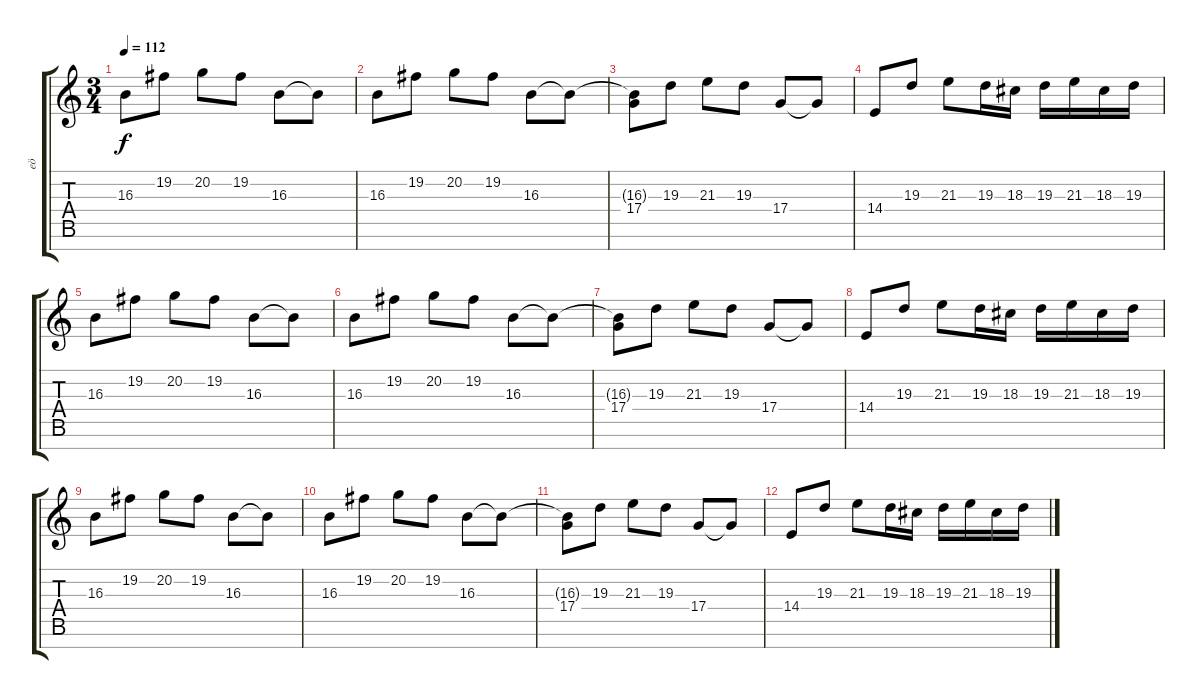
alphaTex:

\track ("eö" "eö") {instrument stringensemble1}
\staff {score tabs}
\tuning (E4 B3 G3 D3 A2 E2 B1) {hide}
\ts (3 4)
\tempo 112
\clef g2
\ks c
16.3.8{dy f} 19.2.8 20.2.8 19.2.8 16.3.8 16.3{t}.8 |
16.3.8 19.2.8 20.2.8 19.2.8 16.3.8 16.3{t}.8 |
(16.3{t} 17.4).8 19.3.8 21.3.8 19.3.8 17.4.8 17.4{t}.8 |
14.4.8 19.3.8 21.3.8 19.3.16 18.3.16 19.3.16 21.3.16 18.3.16 19.3.16 |
16.3.8 19.2.8 20.2.8 19.2.8 16.3.8 16.3{t}.8 |
16.3.8 19.2.8 20.2.8 19.2.8 16.3.8 16.3{t}.8 |
(16.3{t} 17.4).8 19.3.8 21.3.8 19.3.8 17.4.8 17.4{t}.8 |
14.4.8 19.3.8 21.3.8 19.3.16 18.3.16 19.3.16 21.3.16 18.3.16 19.3.16 |
16.3.8 19.2.8 20.2.8 19.2.8 16.3.8 16.3{t}.8 |
16.3.8 19.2.8 20.2.8 19.2.8 16.3.8 16.3{t}.8 |
(16.3{t} 17.4).8 19.3.8 21.3.8 19.3.8 17.4.8 17.4{t}.8 |
14.4.8 19.3.8 21.3.8 19.3.16 18.3.16 19.3.16 21.3.16 18.3.16 19.3.16
